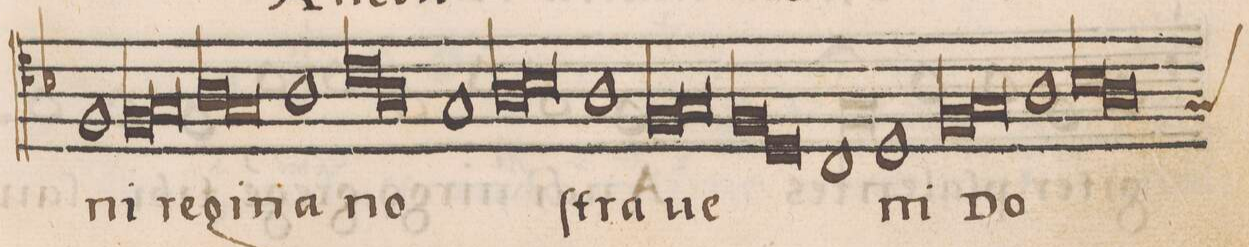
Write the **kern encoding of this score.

**kern	**text
*I"TENOR	*
*clefC4	*
*k[b-]	*
*met(C)	*
*M2/1	*
1F	-ni
*lig	*
1F	re-
=14-	=14-
1G	.
*Xlig	*
*lig	*
1A	-gi-
=15-	=15-
1G	.
*Xlig	*
1A	-na
=16-	=16-
*lig	*
1c	no-
1A	.
*Xlig	*
=17-	=17-
1G	.
*lig	*
1A	.
=18-	=18-
1B-	.
*Xlig	*
1A	-ſtra
=19-	=19-
*lig	*
1F	ue-
1G	.
*Xlig	*
=20-	=20-
*lig	*
1F	.
1D	.
*Xlig	*
=21-	=21-
1C	.
1D	-ni
=22-	=22-
*lig	*
1F	Do-
1G	.
*Xlig	*
=23-	=23-
1A	.
*lig	*
1B-	.
=24-	=24-
*custos:G	*
1A	.
*Xlig	*
*lig	*
*-	*-
